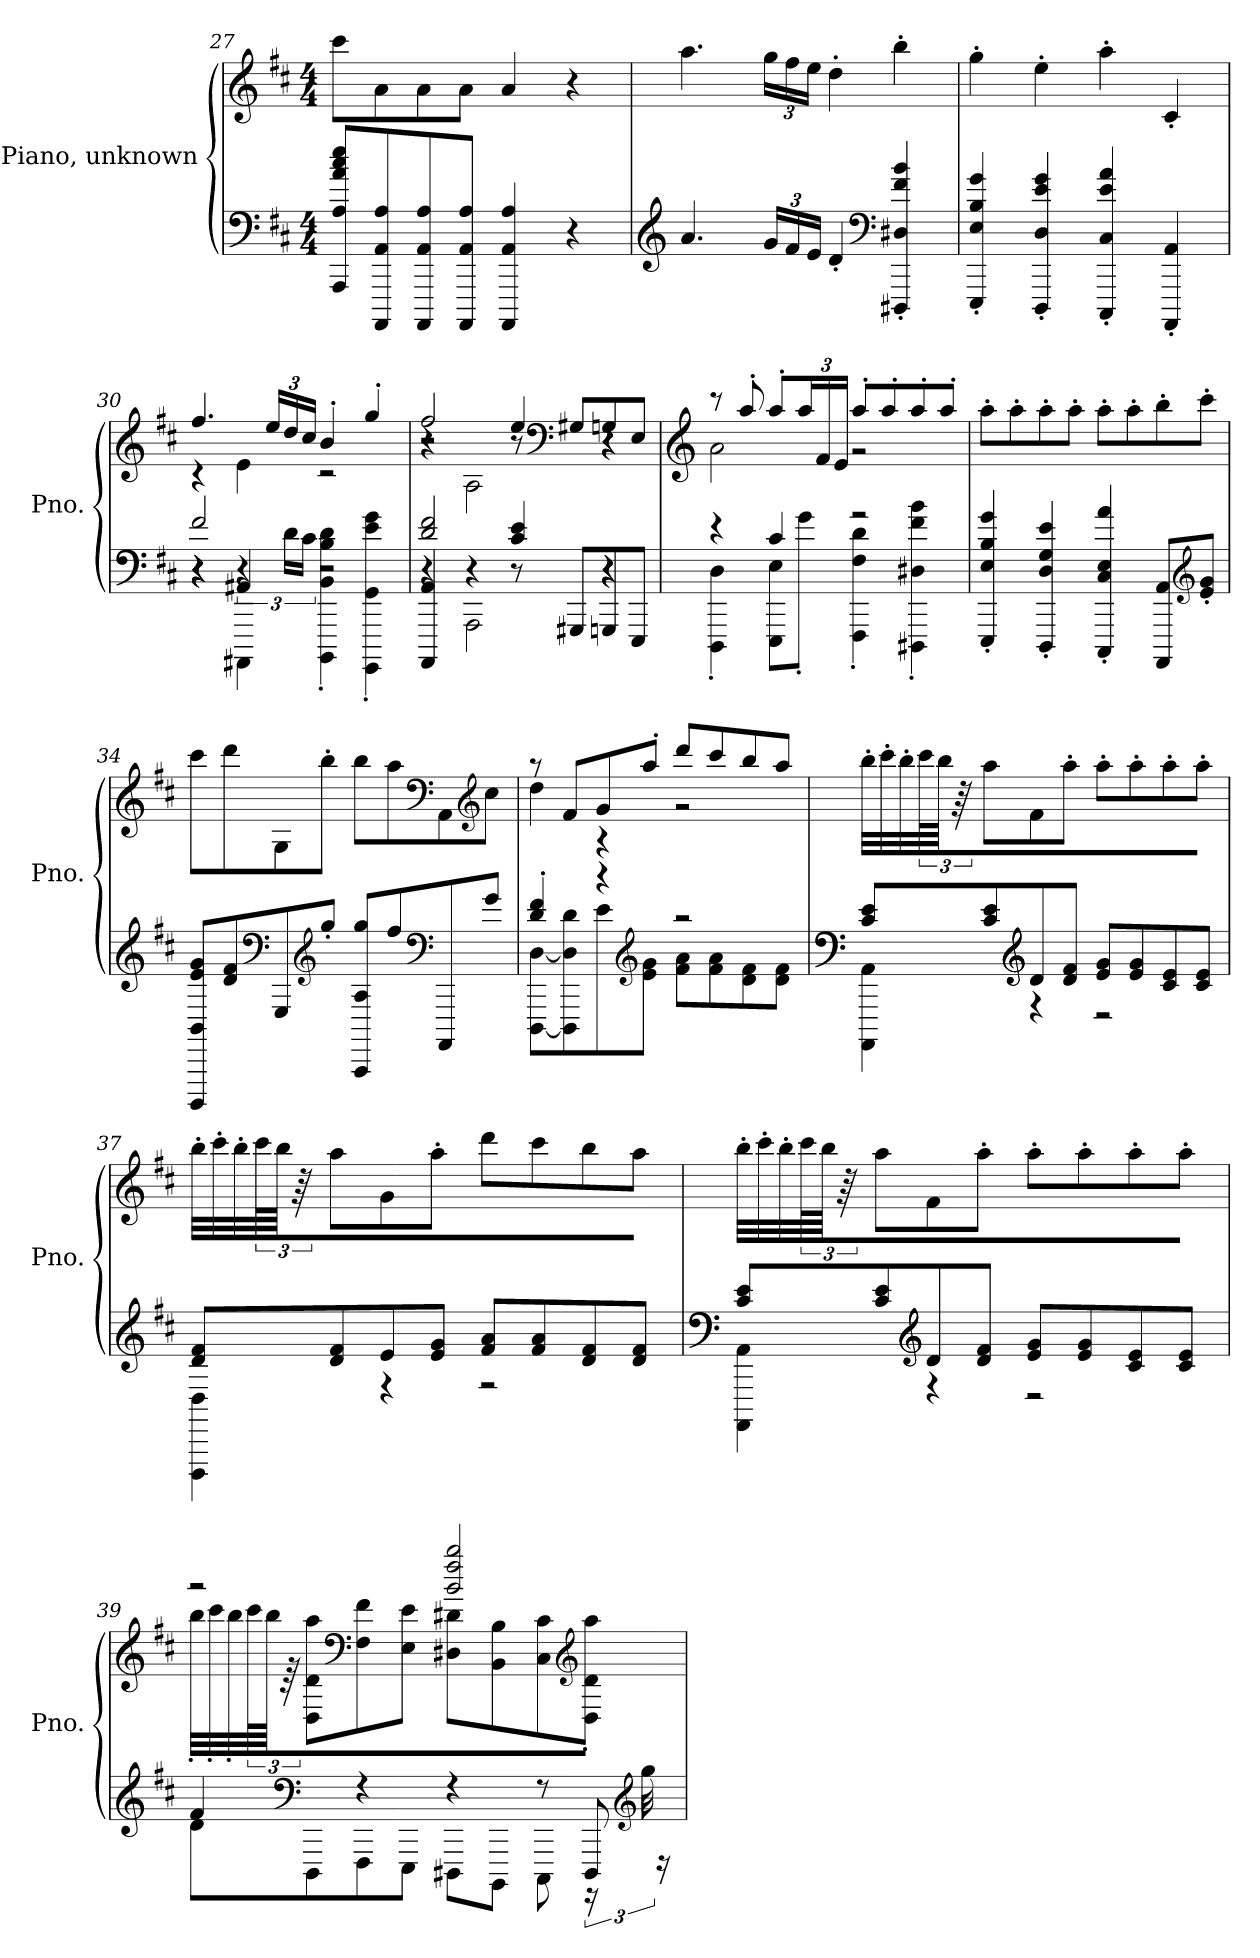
**kern	**kern
*part1	*part1
*staff2	*staff1
*I"Piano, unknown	*
*I'Pno.	*
*clefF4	*clefG2
*k[f#c#]	*k[f#c#]
*M4/4	*M4/4
=27	=27
8AAA/ 8A/ 8a/ 8cc#/ 8ee/L	8ccc#\L
8AAAA/ 8AA/ 8A/	8a\
8AAAA/ 8AA/ 8A/	8a\
8AAAA/ 8AA/ 8A/J	8a\J
4AAAA/ 4AA/ 4A/	4a/
4r	4r
!!LO:PB:g=z
=28	=28
*clefG2	*
4.a/	4.aa\
*Xbrackettup	*Xbrackettup
24g/LL	24gg\LL
24f#/	24ff#\
24e/JJ	24ee\JJ
4d'/	4dd'\
*clefF4	*
4DDD#X/' 4D#X/' 4f#/' 4b/'	4bb'\
=29	=29
4EEE/' 4E/' 4B/' 4g/'	4gg'\
4DDD/' 4D/' 4e/' 4g/'	4ee'\
4CCC#/' 4C#/' 4e/' 4a/'	4aa'\
4AAAA/' 4AA/'	4c#'/
=30	=30
*^	*^
*	*^	*	*
*	*	*^	*	*
2f#/	4r	4r	4r	4.ff#/	4r
*	*brackettup	*	*	*	*
.	6r	4AA#X/	4AAAA#X\	.	4e\
.	.	.	.	24ee/LL	.
.	24d\LL	.	.	24dd/	.
.	24c#\JJ	.	.	24cc#/JJ	.
2r	4BBBB\' 4BB\' 4B\' 4d\'	2r	2r	4b'/	2r
.	4GGGG\' 4GG\' 4e\' 4g\'	.	.	4gg'/	.
*	*	*v	*v	*	*
=31	=31	=31	=31	=31
*	*	*	*	*^
2d/ 2f#/	4r	4AAAA/ 4AA/	2ff#/	4r	2r
.	2AAA\	4r	.	2A\	.
4c#/ 4e/	.	8r	4ee/	.	8r
*	*	*	*clefF4	*	*
.	.	8GGG#X/L	.	.	8G#X/L
4r	4r	8GGGn/	4r	4r	8Gn/
.	.	8EEE/J	.	.	8E/J
*v	*v	*v	*	*	*
*	*v	*v	*v
!!LO:LB:g=z
=32	=32
*	*clefG2
*^	*^
4r	4DDD\' 4D\'	8r	2a\
.	.	8aa'/	.
4c#/	8EEE\ 8E\L	8aa'/L	.
.	8g'\J	24aa/L	.
.	.	24f#/	.
.	.	24e/JJ	.
2r	4FFF#\' 4F#\' 4d\'	8aa'/L	2r
.	.	8aa'/	.
.	4DDD#X\' 4D#X\' 4f#\' 4b\'	8aa'/	.
.	.	8aa'/J	.
*v	*v	*	*
*	*v	*v
=33	=33
4EEE/' 4E/' 4B/' 4g/'	8aa'\L
.	8aa'\
4DDD/' 4D/' 4G/' 4e/'	8aa'\
.	8aa'\J
4CCC#/' 4C#/' 4E/' 4a/'	8aa'\L
.	8aa'\
8AAAA/ 8AA/L	8bb'\
*clefG2	*
8e/' 8g/'J	8ccc#'\J
=34	=34
8BBBB/ 8BB/ 8e/ 8g/L	8ccc#\L
8d/ 8f#/	8ddd\
*clefF4	*
8GGG/	8G\
*clefG2	*
8gg'/J	8bb'\J
8AAA/ 8A/ 8gg/L	8bb\L
8ff#/	8aa\
*clefF4	*clefF4
8AAAA/	8AA\
*	*clefG2
8g/J	8cc#\J
!!LO:LB:g=z
=35	=35
*^	*^
4d/' 4f#/'	[8DDD\ [8D\L	8r	4dd\
.	8DDD\] 8D\] 8d\	8f#/L	.
4r	8e\	8g/	4r
*clefG2	*	*	*
.	8e\ 8g\J	8aa'/J	.
2r	8f#\ 8a\L	8ddd/L	2r
.	8f#\ 8a\	8ccc#/	.
.	8d\ 8f#\	8bb/	.
.	8d\ 8f#\J	8aa/J	.
*	*	*v	*v
=36	=36	=36
*clefF4	*	*
8c#/ 8e/L	4AAAA\ 4AA\	32bb'\LLL
.	.	32ccc#'\
.	.	32bb'\
*	*	*brackettup
.	.	96ccc#\L
.	.	96bb\JJJJ
.	.	96r
8c#/ 8e/	.	8aa\L
*clefG2	*	*
8d/	4r	8f#\
8d/ 8f#/J	.	8aa'\J
8e/ 8g/L	2r	8aa'\L
8e/ 8g/	.	8aa'\
8c#/ 8e/	.	8aa'\
8c#/ 8e/J	.	8aa'\J
!!LO:LB:g=z
=37	=37	=37
8d/ 8f#/L	4DDD\ 4D\	32bb'\LLL
.	.	32ccc#'\
.	.	32bb'\
.	.	96ccc#\L
.	.	96bb\JJJJ
.	.	96r
8d/ 8f#/	.	8aa\L
8e/	4r	8g\
8e/ 8g/J	.	8aa'\J
8f#/ 8a/L	2r	8ddd\L
8f#/ 8a/	.	8ccc#\
8d/ 8f#/	.	8bb\
8d/ 8f#/J	.	8aa\J
=38	=38	=38
*clefF4	*	*
8c#/ 8e/L	4AAAA\ 4AA\	32bb'\LLL
.	.	32ccc#'\
.	.	32bb'\
.	.	96ccc#\L
.	.	96bb\JJJJ
.	.	96r
8c#/ 8e/	.	8aa\L
*clefG2	*	*
8d/	4r	8f#\
8d/ 8f#/J	.	8aa'\J
8e/ 8g/L	2r	8aa'\L
8e/ 8g/	.	8aa'\
8c#/ 8e/	.	8aa'\
8c#/ 8e/J	.	8aa'\J
!!LO:LB:g=z
=39	=39	=39
*	*	*^
4f#/	8d\L	2r	32bb'\LLL
.	.	.	32ccc#'\
.	.	.	32bb'\
.	.	.	96ccc#\L
.	.	.	96bb\JJJJ
.	.	.	96r
*clefF4	*	*	*
.	8DDD\	.	8D\ 8d\ 8aa\L
*	*	*clefF4	*
4r	8FFF#\	.	8F#\ 8f#\
.	8EEE\J	.	8E\ 8e\J
4r	8DDD#X\L	2b/ 2ff#/ 2bb/	8D#X\ 8d#X\L
.	8BBBB\J	.	8BB\ 8B\
8r	8CCC#\	.	8C#\ 8c#\
*	*	*clefG2	*
8DDD#/	24r	.	8D#\' 8d#\' 8aa\'J
*clefG2	*	*	*
.	48gg\	.	.
.	16r	.	.
*v	*v	*	*
*	*v	*v
=	=
*-	*-
